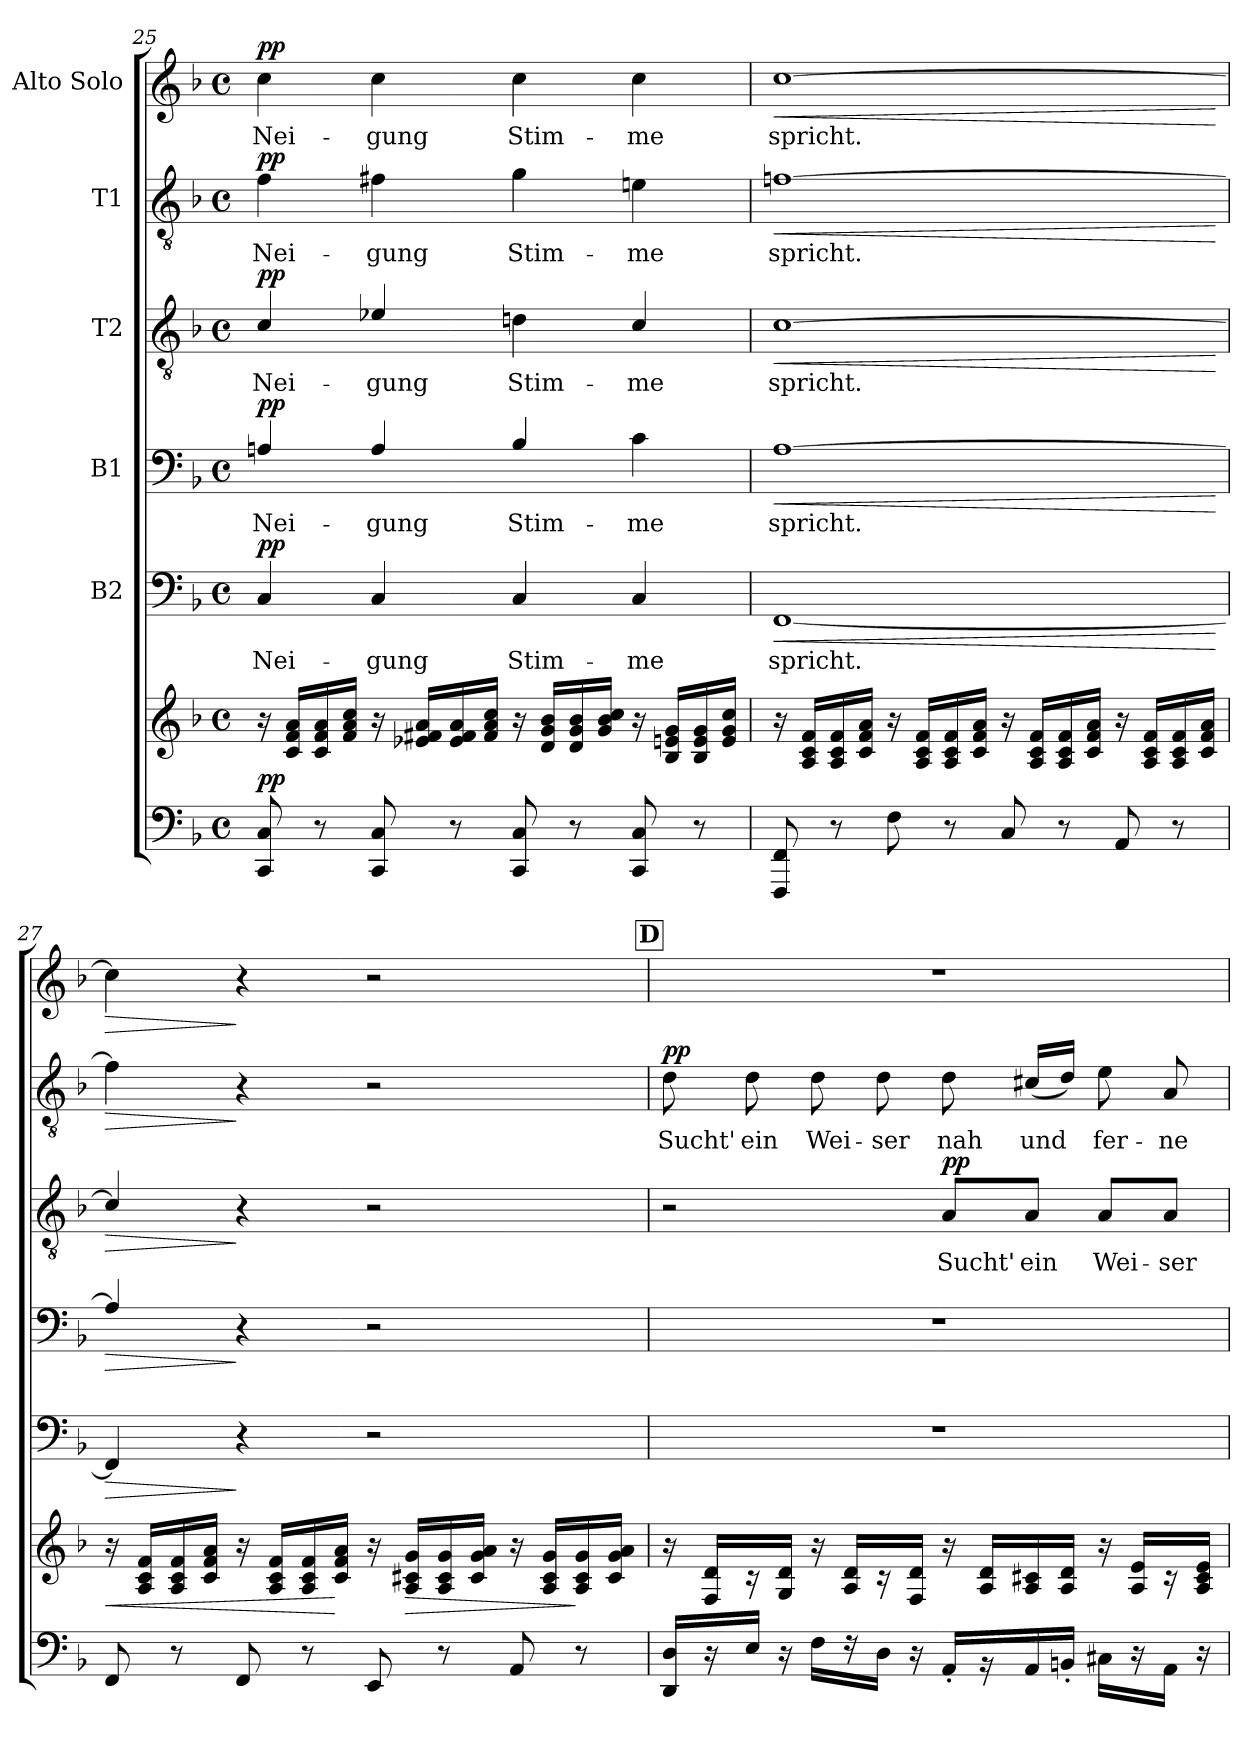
**kern	**dynam	**kern	**dynam	**kern	**text	**dynam	**kern	**text	**dynam	**kern	**text	**dynam	**kern	**text	**dynam	**kern	**text	**dynam
*part7	*part7	*part6	*part6	*part5	*part5	*part5	*part4	*part4	*part4	*part3	*part3	*part3	*part2	*part2	*part2	*part1	*part1	*part1
*staff7	*staff7	*staff6	*staff6	*staff5	*staff5	*staff5	*staff4	*staff4	*staff4	*staff3	*staff3	*staff3	*staff2	*staff2	*staff2	*staff1	*staff1	*staff1
*	*	*	*	*I"B2	*	*	*I"B1	*	*	*I"T2	*	*	*I"T1	*	*	*I"Alto Solo	*	*
*clefF4	*	*clefG2	*	*clefF4	*	*	*clefF4	*	*	*clefGv2	*	*	*clefGv2	*	*	*clefG2	*	*
*k[b-]	*	*k[b-]	*	*k[b-]	*	*	*k[b-]	*	*	*k[b-]	*	*	*k[b-]	*	*	*k[b-]	*	*
*F:	*	*F:	*	*F:	*	*	*F:	*	*	*F:	*	*	*F:	*	*	*F:	*	*
*M4/4	*	*M4/4	*	*M4/4	*	*	*M4/4	*	*	*M4/4	*	*	*M4/4	*	*	*M4/4	*	*
*met(c)	*	*met(c)	*	*met(c)	*	*	*met(c)	*	*	*met(c)	*	*	*met(c)	*	*	*met(c)	*	*
=25	=25	=25	=25	=25	=25	=25	=25	=25	=25	=25	=25	=25	=25	=25	=25	=25	=25	=25
!	!LO:DY:a	!	!	!	!LO:LY:b	!LO:DY:a	!	!LO:LY:b	!LO:DY:a	!	!LO:LY:b	!LO:DY:a	!	!LO:LY:b	!LO:DY:a	!	!LO:LY:b	!LO:DY:a
8CC/ 8C/	pp	16r	.	4C/	Nei-	pp	4An/	Nei-	pp	4c/	Nei-	pp	4f\	Nei-	pp	4cc\	Nei-	pp
.	.	16c/ 16f/ 16a/LL	.	.	.	.	.	.	.	.	.	.	.	.	.	.	.	.
8r	.	16c/ 16f/ 16a/	.	.	.	.	.	.	.	.	.	.	.	.	.	.	.	.
.	.	16f/ 16a/ 16cc/JJ	.	.	.	.	.	.	.	.	.	.	.	.	.	.	.	.
!	!	!	!	!	!LO:LY:b	!	!	!LO:LY:b	!	!	!LO:LY:b	!	!	!LO:LY:b	!	!	!LO:LY:b	!
8CC/ 8C/	.	16r	.	4C/	-gung	.	4A/	-gung	.	4e-X/	-gung	.	4f#X\	-gung	.	4cc\	-gung	.
.	.	16e-X/ 16f#X/ 16a/LL	.	.	.	.	.	.	.	.	.	.	.	.	.	.	.	.
8r	.	16e-/ 16f#/ 16a/	.	.	.	.	.	.	.	.	.	.	.	.	.	.	.	.
.	.	16f#/ 16a/ 16cc/JJ	.	.	.	.	.	.	.	.	.	.	.	.	.	.	.	.
!	!	!	!	!	!LO:LY:b	!	!	!LO:LY:b	!	!	!LO:LY:b	!	!	!LO:LY:b	!	!	!LO:LY:b	!
8CC/ 8C/	.	16r	.	4C/	Stim-	.	4B-/	Stim-	.	4dn\	Stim-	.	4g\	Stim-	.	4cc\	Stim-	.
.	.	16d/ 16g/ 16b-/LL	.	.	.	.	.	.	.	.	.	.	.	.	.	.	.	.
8r	.	16d/ 16g/ 16b-/	.	.	.	.	.	.	.	.	.	.	.	.	.	.	.	.
.	.	16g/ 16b-/ 16cc/JJ	.	.	.	.	.	.	.	.	.	.	.	.	.	.	.	.
!	!	!	!	!	!LO:LY:b	!	!	!LO:LY:b	!	!	!LO:LY:b	!	!	!LO:LY:b	!	!	!LO:LY:b	!
8CC/ 8C/	.	16r	.	4C/	-me	.	4c\	-me	.	4c/	-me	.	4en\	-me	.	4cc\	-me	.
.	.	16B-/ 16en/ 16g/LL	.	.	.	.	.	.	.	.	.	.	.	.	.	.	.	.
8r	.	16B-/ 16e/ 16g/	.	.	.	.	.	.	.	.	.	.	.	.	.	.	.	.
.	.	16e/ 16g/ 16cc/JJ	.	.	.	.	.	.	.	.	.	.	.	.	.	.	.	.
!!LO:LB:g=z
=26	=26	=26	=26	=26	=26	=26	=26	=26	=26	=26	=26	=26	=26	=26	=26	=26	=26	=26
!	!	!	!	!	!LO:LY:b	!LO:HP:b	!	!LO:LY:b	!LO:HP:b	!	!LO:LY:b	!LO:HP:b	!	!LO:LY:b	!LO:HP:b	!	!LO:LY:b	!LO:HP:b
8FFF/ 8FF/	.	16r	.	[1FF	spricht.	<	[1A	spricht.	<	[1c	spricht.	<	[1fn	spricht.	<	[1cc	spricht.	<
.	.	16A/ 16c/ 16f/LL	.	.	.	.	.	.	.	.	.	.	.	.	.	.	.	.
8r	.	16A/ 16c/ 16f/	.	.	.	.	.	.	.	.	.	.	.	.	.	.	.	.
.	.	16c/ 16f/ 16a/JJ	.	.	.	.	.	.	.	.	.	.	.	.	.	.	.	.
8F\	.	16r	.	.	.	.	.	.	.	.	.	.	.	.	.	.	.	.
.	.	16A/ 16c/ 16f/LL	.	.	.	.	.	.	.	.	.	.	.	.	.	.	.	.
8r	.	16A/ 16c/ 16f/	.	.	.	.	.	.	.	.	.	.	.	.	.	.	.	.
.	.	16c/ 16f/ 16a/JJ	.	.	.	.	.	.	.	.	.	.	.	.	.	.	.	.
8C/	.	16r	.	.	.	.	.	.	.	.	.	.	.	.	.	.	.	.
.	.	16A/ 16c/ 16f/LL	.	.	.	.	.	.	.	.	.	.	.	.	.	.	.	.
8r	.	16A/ 16c/ 16f/	.	.	.	.	.	.	.	.	.	.	.	.	.	.	.	.
.	.	16c/ 16f/ 16a/JJ	.	.	.	.	.	.	.	.	.	.	.	.	.	.	.	.
8AA/	.	16r	.	.	.	.	.	.	.	.	.	.	.	.	.	.	.	.
.	.	16A/ 16c/ 16f/LL	.	.	.	.	.	.	.	.	.	.	.	.	.	.	.	.
8r	.	16A/ 16c/ 16f/	.	.	.	.	.	.	.	.	.	.	.	.	.	.	.	.
.	.	16c/ 16f/ 16a/JJ	.	.	.	.	.	.	.	.	.	.	.	.	.	.	.	.
.	.	.	.	.	.	[	.	.	[	.	.	[	.	.	[	.	.	[
=27	=27	=27	=27	=27	=27	=27	=27	=27	=27	=27	=27	=27	=27	=27	=27	=27	=27	=27
!	!	!	!LO:HP:b	!	!	!LO:HP:b	!	!	!LO:HP:b	!	!	!LO:HP:b	!	!	!LO:HP:b	!	!	!LO:HP:b
8FF/	.	16r	<	4FF/]	.	>	4A/]	.	>	4c/]	.	>	4f\]	.	>	4cc\]	.	>
.	.	16A/ 16c/ 16f/LL	.	.	.	.	.	.	.	.	.	.	.	.	.	.	.	.
8r	.	16A/ 16c/ 16f/	.	.	.	.	.	.	.	.	.	.	.	.	.	.	.	.
.	.	16c/ 16f/ 16a/JJ	.	.	.	.	.	.	.	.	.	.	.	.	.	.	.	.
8FF/	.	16r	.	4r	.	]	4r	.	]	4r	.	]	4r	.	]	4r	.	]
.	.	16A/ 16c/ 16f/LL	.	.	.	.	.	.	.	.	.	.	.	.	.	.	.	.
8r	.	16A/ 16c/ 16f/	.	.	.	.	.	.	.	.	.	.	.	.	.	.	.	.
.	.	16c/ 16f/ 16a/JJ	[	.	.	.	.	.	.	.	.	.	.	.	.	.	.	.
8EE/	.	16r	.	2r	.	.	2r	.	.	2r	.	.	2r	.	.	2r	.	.
!	!	!	!LO:HP:b	!	!	!	!	!	!	!	!	!	!	!	!	!	!	!
.	.	16A/ 16c#X/ 16g/LL	>	.	.	.	.	.	.	.	.	.	.	.	.	.	.	.
8r	.	16A/ 16c#/ 16g/	.	.	.	.	.	.	.	.	.	.	.	.	.	.	.	.
.	.	16c#/ 16g/ 16a/JJ	.	.	.	.	.	.	.	.	.	.	.	.	.	.	.	.
8AA/	.	16r	.	.	.	.	.	.	.	.	.	.	.	.	.	.	.	.
.	.	16A/ 16c#/ 16g/LL	.	.	.	.	.	.	.	.	.	.	.	.	.	.	.	.
8r	.	16A/ 16c#/ 16g/	]	.	.	.	.	.	.	.	.	.	.	.	.	.	.	.
.	.	16c#/ 16g/ 16a/JJ	.	.	.	.	.	.	.	.	.	.	.	.	.	.	.	.
!!LO:REH:place=s1:a:B:fs=14:t=D
=28	=28	=28	=28	=28	=28	=28	=28	=28	=28	=28	=28	=28	=28	=28	=28	=28	=28	=28
!	!	!	!	!	!	!	!	!	!	!	!	!	!	!LO:LY:b	!LO:DY:a	!	!	!
16DD/ 16D/LL	.	16r	.	1r	.	.	1r	.	.	2r	.	.	8d\	Sucht'	pp	1r	.	.
16r	.	16F/ 16d/LL	.	.	.	.	.	.	.	.	.	.	.	.	.	.	.	.
!	!	!	!	!	!	!	!	!	!	!	!	!	!	!LO:LY:b	!	!	!	!
16E/JJ	.	16r	.	.	.	.	.	.	.	.	.	.	8d\	ein	.	.	.	.
16r	.	16G/ 16d/JJ	.	.	.	.	.	.	.	.	.	.	.	.	.	.	.	.
!	!	!	!	!	!	!	!	!	!	!	!	!	!	!LO:LY:b	!	!	!	!
16F\LL	.	16r	.	.	.	.	.	.	.	.	.	.	8d\	Wei-	.	.	.	.
16r	.	16A/ 16d/LL	.	.	.	.	.	.	.	.	.	.	.	.	.	.	.	.
!	!	!	!	!	!	!	!	!	!	!	!	!	!	!LO:LY:b	!	!	!	!
16D\JJ	.	16r	.	.	.	.	.	.	.	.	.	.	8d\	-ser	.	.	.	.
16r	.	16F/ 16d/JJ	.	.	.	.	.	.	.	.	.	.	.	.	.	.	.	.
!	!	!	!	!	!	!	!	!	!	!	!LO:LY:b	!LO:DY:a	!	!LO:LY:b	!	!	!	!
16AA'/LL	.	16r	.	.	.	.	.	.	.	8A/L	Sucht'	pp	8d\	nah	.	.	.	.
16r	.	16A/ 16d/LL	.	.	.	.	.	.	.	.	.	.	.	.	.	.	.	.
!	!	!	!	!	!	!	!	!	!	!	!LO:LY:b	!	!	!LO:LY:b	!	!	!	!
16AA/	.	16A/ 16c#X/	.	.	.	.	.	.	.	8A/J	ein	.	(<16c#X/LL	und	.	.	.	.
16BBn'/JJ	.	16A/ 16d/JJ	.	.	.	.	.	.	.	.	.	.	16d/JJ)	.	.	.	.	.
!	!	!	!	!	!	!	!	!	!	!	!LO:LY:b	!	!	!LO:LY:b	!	!	!	!
16C#X\LL	.	16r	.	.	.	.	.	.	.	8A/L	Wei-	.	8e\	fer-	.	.	.	.
16r	.	16A/ 16e/LL	.	.	.	.	.	.	.	.	.	.	.	.	.	.	.	.
!	!	!	!	!	!	!	!	!	!	!	!LO:LY:b	!	!	!LO:LY:b	!	!	!	!
16AA\JJ	.	16r	.	.	.	.	.	.	.	8A/J	-ser	.	8A/	-ne	.	.	.	.
16r	.	16A/ 16c#/ 16e/JJ	.	.	.	.	.	.	.	.	.	.	.	.	.	.	.	.
=	=	=	=	=	=	=	=	=	=	=	=	=	=	=	=	=	=	=
*-	*-	*-	*-	*-	*-	*-	*-	*-	*-	*-	*-	*-	*-	*-	*-	*-	*-	*-
